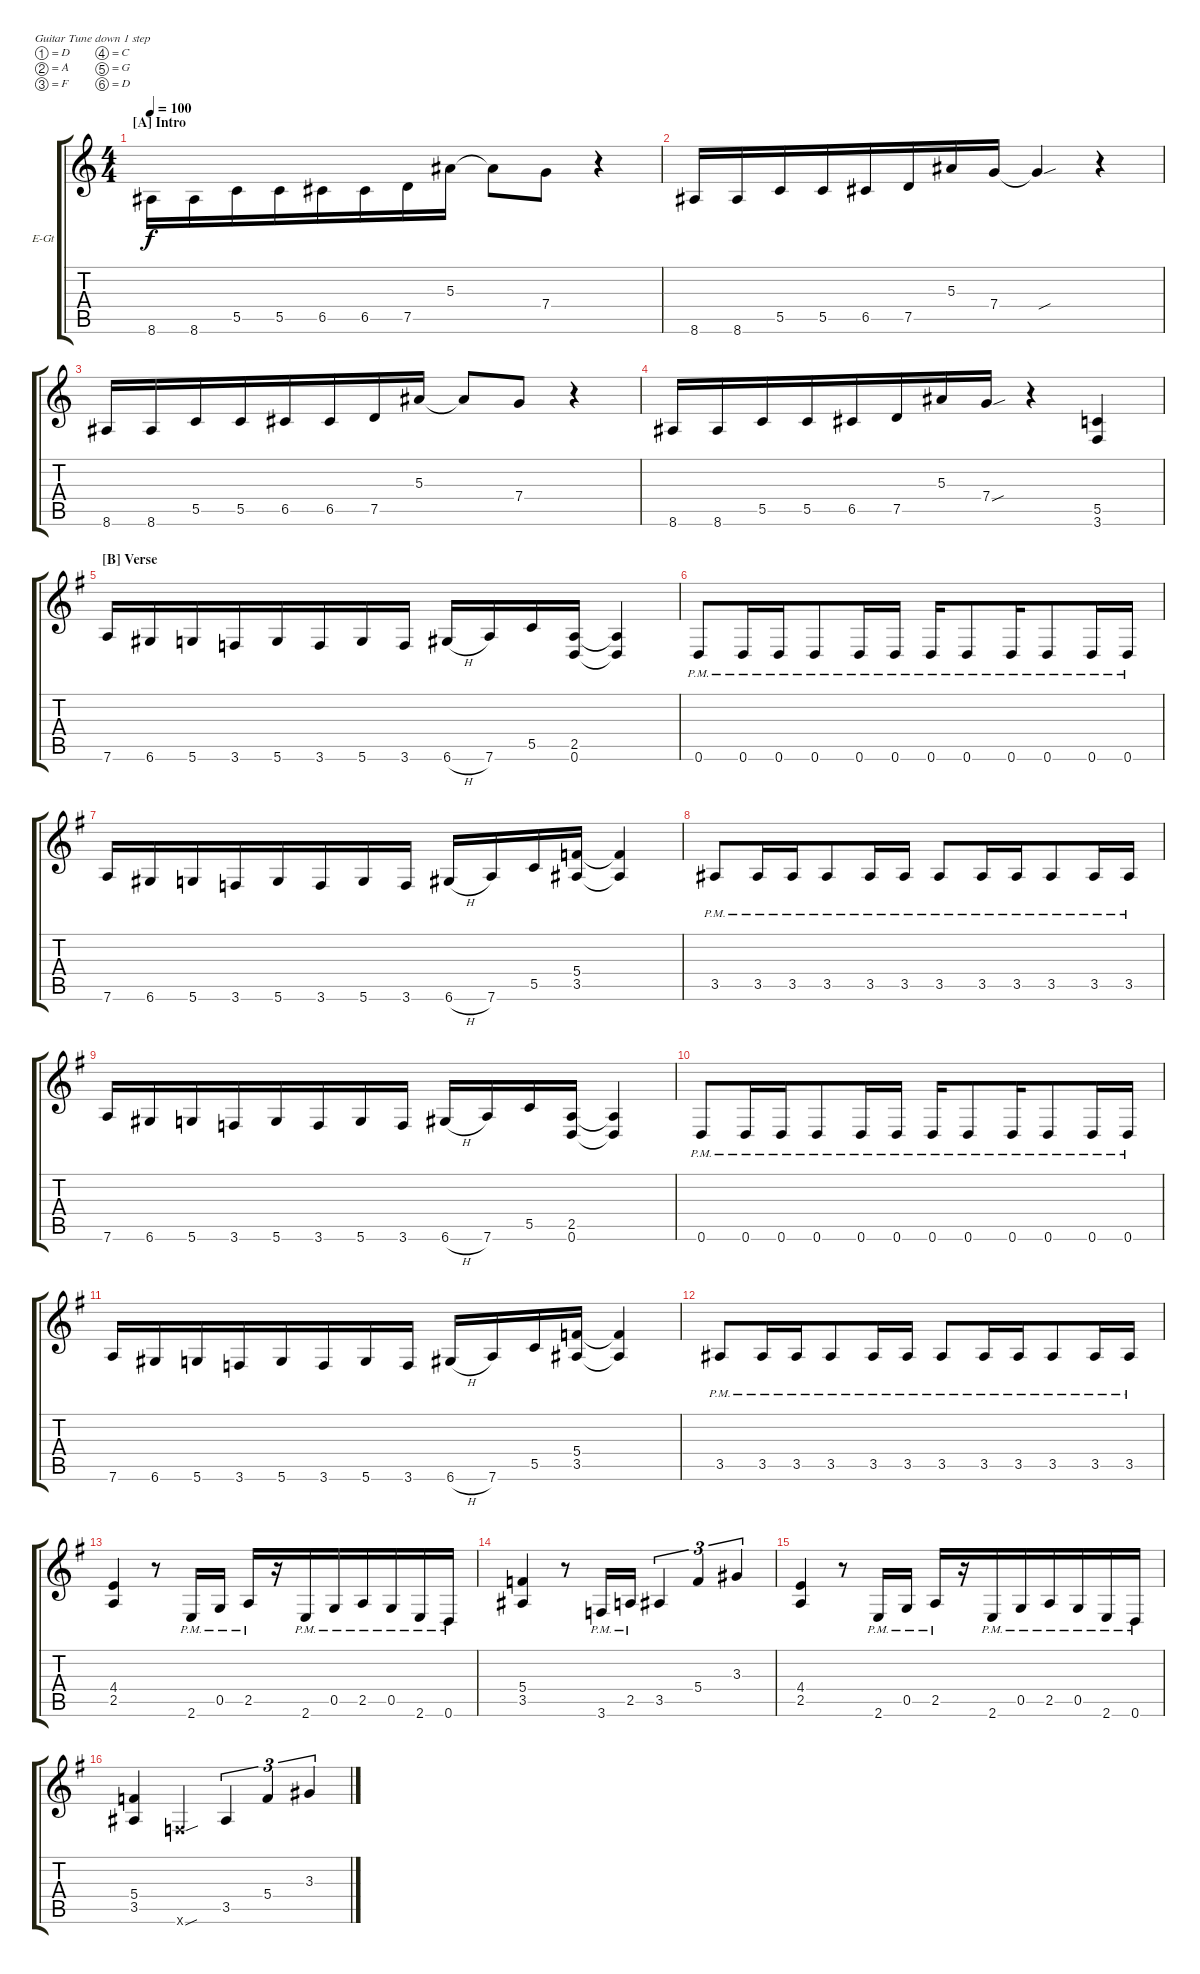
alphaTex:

\defaultSystemsLayout 4
\bracketExtendMode groupsimilarinstruments
\firstSystemTrackNameOrientation horizontal
\otherSystemsTrackNameOrientation horizontal
\track ("Guitar 1" "E-Gt") {instrument distortionguitar}
\staff {score tabs}
\tuning (D4 A3 F3 C3 G2 D2)
\ts (4 4)
\beaming (8 4 4)
\section ("A" "Intro")
\tempo 100
\clef g2
\scale
1.06936
\ks c
8.6.16{dy f instrument distortionguitar} 8.6.16 5.5.16 5.5.16 6.5.16 6.5.16 7.5.16 5.3.16 5.3{t}.8{beam invert} 7.4.8 r.4 |
\scale
0.930643 8.6.16 8.6.16 5.5.16 5.5.16 6.5.16 7.5.16 5.3.16 7.4.16 7.4{sou t}.4 r.4 |
\scale
1.03909 8.6.16 8.6.16 5.5.16 5.5.16 6.5.16 6.5.16 7.5.16 5.3.16 5.3{t}.8 7.4.8 r.4 |
\scale
0.960908 8.6.16 8.6.16 5.5.16 5.5.16 6.5.16 7.5.16 5.3.16 7.4{sou}.16 r.4 (3.6 5.5).4 |
\section ("B" "Verse")
\scale
1.03909
\ks g
7.6.16 6.6.16 5.6.16 3.6.16 5.6.16 3.6.16 5.6.16 3.6.16 6.6{h}.16 7.6.16 5.5.16 (0.6 2.5).16 (0.6{t} 2.5{t}).4 |
\scale
0.960908 0.6{pm}.8 0.6{pm}.16 0.6{pm}.16 0.6{pm}.8 0.6{pm}.16 0.6{pm}.16 0.6{pm}.16 0.6{pm}.8 0.6{pm}.16 0.6{pm}.8 0.6{pm}.16 0.6{pm}.16 |
\scale
1.03909 7.6.16 6.6.16 5.6.16 3.6.16 5.6.16 3.6.16 5.6.16 3.6.16 6.6{h}.16 7.6.16 5.5.16 (3.5 5.4).16 (3.5{t} 5.4{t}).4 |
\scale
0.960908 3.5{pm}.8 3.5{pm}.16 3.5{pm}.16 3.5{pm}.8 3.5{pm}.16 3.5{pm}.16 3.5{pm}.8 3.5{pm}.16 3.5{pm}.16 3.5{pm}.8 3.5{pm}.16 3.5{pm}.16 |
\scale
1.03909 7.6.16 6.6.16 5.6.16 3.6.16 5.6.16 3.6.16 5.6.16 3.6.16 6.6{h}.16 7.6.16 5.5.16 (0.6 2.5).16 (0.6{t} 2.5{t}).4 |
\scale
0.960908 0.6{pm}.8 0.6{pm}.16 0.6{pm}.16 0.6{pm}.8 0.6{pm}.16 0.6{pm}.16 0.6{pm}.16 0.6{pm}.8 0.6{pm}.16 0.6{pm}.8 0.6{pm}.16 0.6{pm}.16 |
\scale
1.03909 7.6.16 6.6.16 5.6.16 3.6.16 5.6.16 3.6.16 5.6.16 3.6.16 6.6{h}.16 7.6.16 5.5.16 (3.5 5.4).16 (3.5{t} 5.4{t}).4 |
\scale
0.960908 3.5{pm}.8 3.5{pm}.16 3.5{pm}.16 3.5{pm}.8 3.5{pm}.16 3.5{pm}.16 3.5{pm}.8 3.5{pm}.16 3.5{pm}.16 3.5{pm}.8 3.5{pm}.16 3.5{pm}.16 |
\scale
1.03909 (2.5 4.4).4 r.8 2.6{pm}.16 0.5{pm}.16 2.5{pm}.16 r.16 2.6{pm}.16 0.5{pm}.16 2.5{pm}.16 0.5{pm}.16 2.6{pm}.16 0.6{pm}.16 |
\scale
0.960908 (3.5 5.4).4 r.8 3.6{pm}.16 2.5{pm}.16 3.5.4{tu (3 2)} 5.4.4{tu (3 2)} 3.3.4{tu (3 2)} |
\scale
1.03909 (2.5 4.4).4 r.8 2.6{pm}.16 0.5{pm}.16 2.5{pm}.16 r.16 2.6{pm}.16 0.5{pm}.16 2.5{pm}.16 0.5{pm}.16 2.6{pm}.16 0.6{pm}.16 |
\scale
0.960908 (3.5 5.4).4 3.6{sou x}.4 3.5.4{tu (3 2)} 5.4.4{tu (3 2)} 3.3.4{tu (3 2)}
